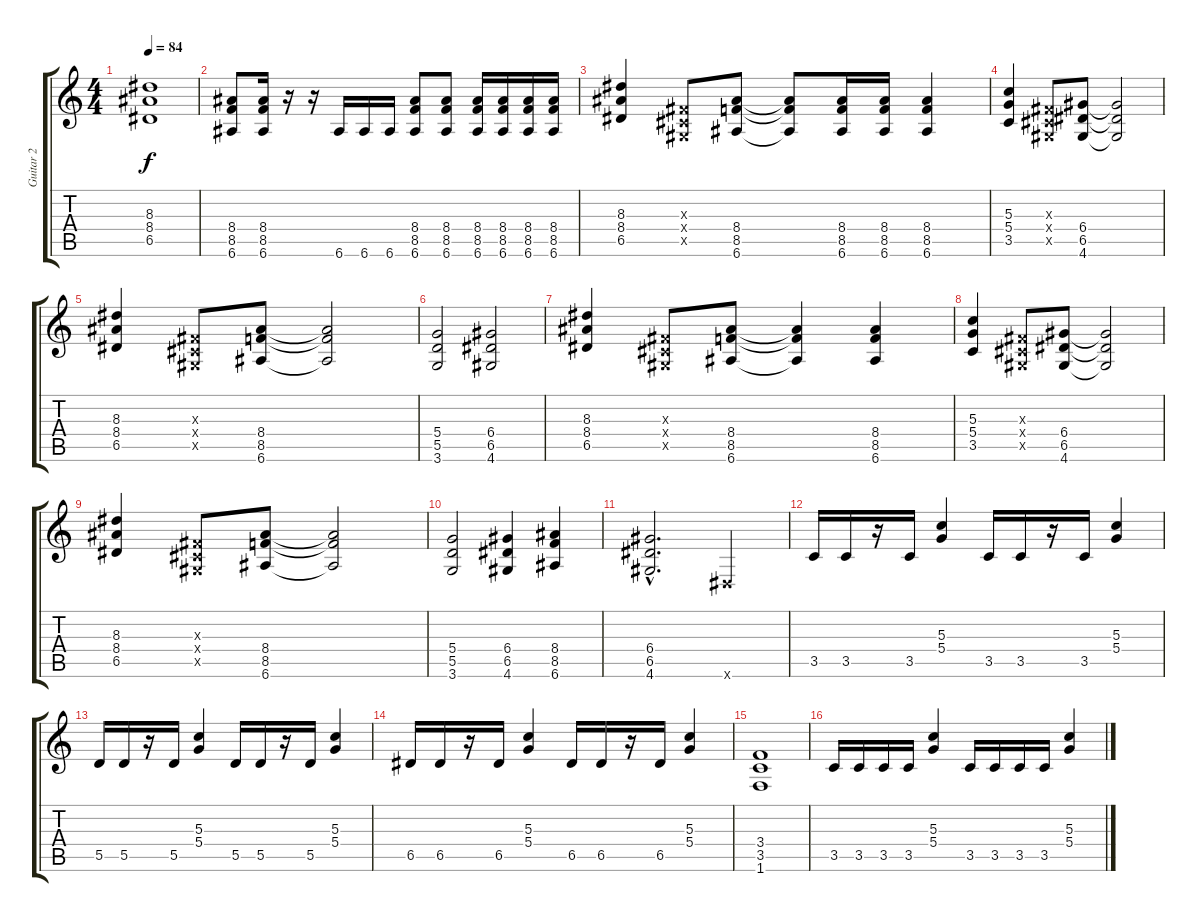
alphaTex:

\track ("Guitar 2" "Guitar 2") {instrument distortionguitar}
\staff {score tabs}
\tuning (E4 B3 G3 D3 A2 E2) {hide}
\ts (4 4)
\tempo 84
\clef g2
\ks c
(8.3 8.4 6.5).1{dy f} |
(8.4 8.5 6.6).8 (8.4 8.5 6.6).16 r.16 r.16 6.6.16 6.6.16 6.6.16 (8.4 8.5 6.6).8 (8.4 8.5 6.6).8 (8.4 8.5 6.6).16 (8.4 8.5 6.6).16 (8.4 8.5 6.6).16 (8.4 8.5 6.6).16 |
(8.3 8.4 6.5).4 (-1.3{x} -1.4{x} -1.5{x}).8 (8.4 8.5 6.6).8 (8.4{t} 8.5{t} 6.6{t}).8 (8.4 8.5 6.6).16 (8.4 8.5 6.6).16 (8.4 8.5 6.6).4 |
(5.3 5.4 3.5).4 (-1.3{x} -1.4{x} -1.5{x}).8 (6.4 6.5 4.6).8 (6.4{t} 6.5{t} 4.6{t}).2 |
(8.3 8.4 6.5).4 (-1.3{x} -1.4{x} -1.5{x}).8 (8.4 8.5 6.6).8 (8.4{t} 8.5{t} 6.6{t}).2 |
(5.4 5.5 3.6).2 (6.4 6.5 4.6).2 |
(8.3 8.4 6.5).4 (-1.3{x} -1.4{x} -1.5{x}).8 (8.4 8.5 6.6).8 (8.4{t} 8.5{t} 6.6{t}).4 (8.4 8.5 6.6).4 |
(5.3 5.4 3.5).4 (-1.3{x} -1.4{x} -1.5{x}).8 (6.4 6.5 4.6).8 (6.4{t} 6.5{t} 4.6{t}).2 |
(8.3 8.4 6.5).4 (-1.3{x} -1.4{x} -1.5{x}).8 (8.4 8.5 6.6).8 (8.4{t} 8.5{t} 6.6{t}).2 |
(5.4 5.5 3.6).2 (6.4 6.5 4.6).4 (8.4 8.5 6.6).4 |
(6.4{hac} 6.5{hac} 4.6{hac}).2{d} -1.6{x}.4 |
3.5.16 3.5.16 r.16 3.5.16 (5.3 5.4).4 3.5.16 3.5.16 r.16 3.5.16 (5.3 5.4).4 |
5.5.16 5.5.16 r.16 5.5.16 (5.3 5.4).4 5.5.16 5.5.16 r.16 5.5.16 (5.3 5.4).4 |
6.5.16 6.5.16 r.16 6.5.16 (5.3 5.4).4 6.5.16 6.5.16 r.16 6.5.16 (5.3 5.4).4 |
(3.4 3.5 1.6).1 |
3.5.16 3.5.16 3.5.16 3.5.16 (5.3 5.4).4 3.5.16 3.5.16 3.5.16 3.5.16 (5.3 5.4).4
